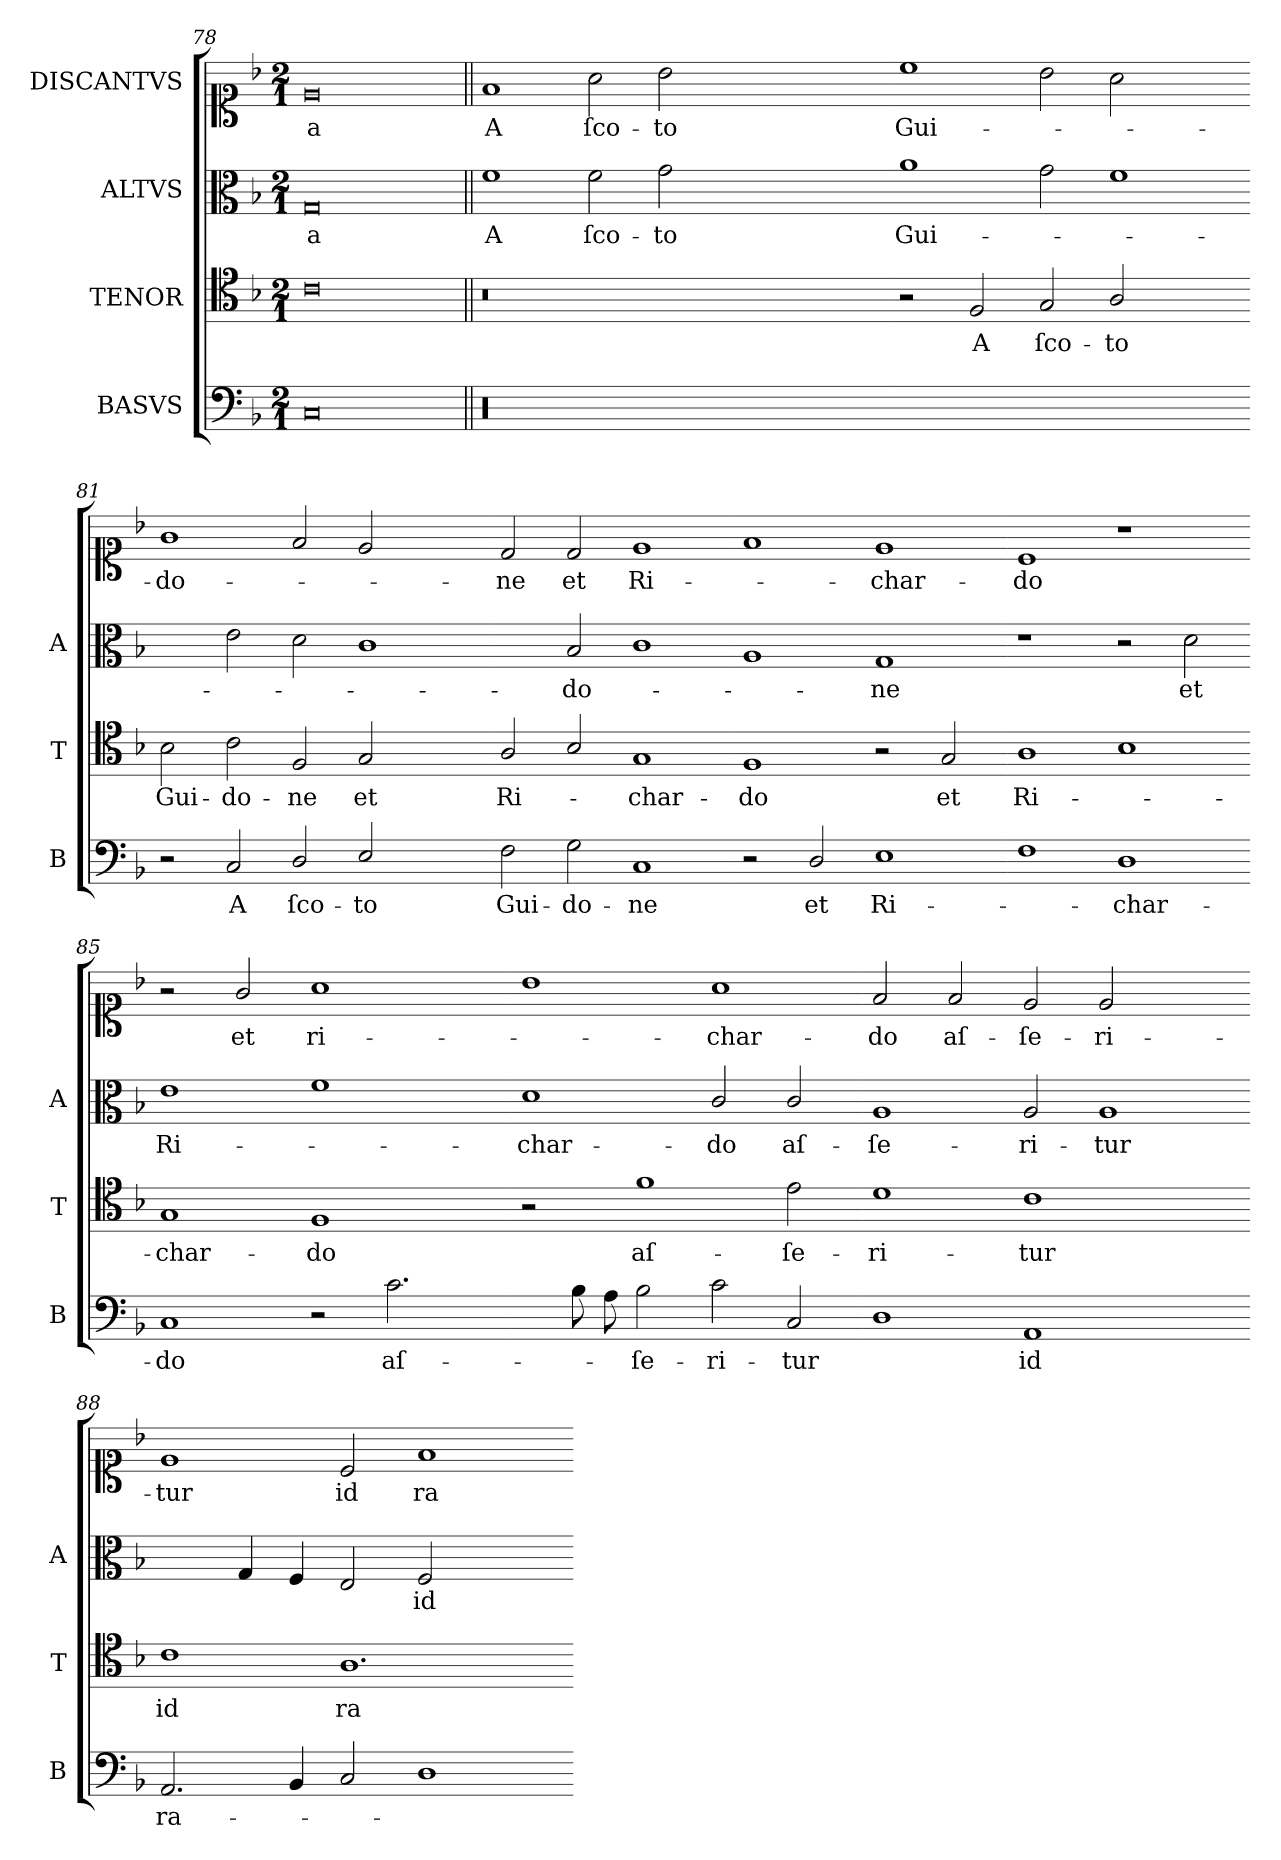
**kern	**text	**kern	**text	**kern	**text	**kern	**text
*part4	*part4	*part3	*part3	*part2	*part2	*part1	*part1
*staff4	*staff4	*staff3	*staff3	*staff2	*staff2	*staff1	*staff1
*I"BASVS	*	*I"TENOR	*	*I"ALTVS	*	*I"DISCANTVS	*
*I'B	*	*I'T	*	*I'A	*	*	*
*clefF4	*	*clefC4	*	*clefC3	*	*clefC1	*
*k[b-]	*	*k[b-]	*	*k[b-]	*	*k[b-]	*
*M2/1	*	*M2/1	*	*M2/1	*	*M2/1	*
=78	=78	=78	=78	=78	=78	=78	=78
0C	.	0c	.	0G	-a	0e	-a
=79||	=79||	=79||	=79||	=79||	=79||	=79||	=79||
00r	.	0r	.	1f	A	1f	A
.	.	.	.	2f\	ſco-	2a\	ſco-
.	.	.	.	2g\	-to	2b-\	-to
.	.	0ryy	.	0ryy	.	0ryy	.
=80-	=80-	=80-	=80-	=80-	=80-	=80-	=80-
0ryy	.	2r	.	1a	Gui-	1cc	Gui-
.	.	2F/	A	.	.	.	.
.	.	2G/	ſco-	2g\	.	2b-\	.
.	.	2A/	-to	1f\	.	2a\	.
2ryy	.	2ryy	.	.	.	2ryy	.
=81-	=81-	=81-	=81-	=81-	=81-	=81-	=81-
2r	.	2B-\	Gui-	2ryy	.	1g	-do-
2C/	A	2c\	-do-	2e\	.	.	.
2D/	ſco-	2F/	-ne	2d\	.	2f/	.
2E/	-to	2G/	et	1c\	.	2e/	.
2ryy	.	2ryy	.	.	.	2ryy	.
=82-	=82-	=82-	=82-	=82-	=82-	=82-	=82-
2F\	Gui-	2A/	Ri-	2ryy	.	2d/	-ne
2G\	-do-	2B-/	.	2B-/	-do-	2d/	et
1C	-ne	1G	-char-	1c	.	1e	Ri-
=83-	=83-	=83-	=83-	=83-	=83-	=83-	=83-
2r	.	1F	-do	1A	.	1f	.
2D/	et	.	.	.	.	.	.
1E	Ri-	2r	.	1G	-ne	1e	-char-
!	!	!	!LO:LY:i	!	!	!	!
.	.	2G/	et	.	.	.	.
=84-	=84-	=84-	=84-	=84-	=84-	=84-	=84-
!	!	!	!LO:LY:i	!	!	!	!
1F	.	1A	Ri-	1r	.	1c	-do
1D	-char-	1B-	.	2r	.	1r	.
.	.	.	.	2d\	et	.	.
=85-	=85-	=85-	=85-	=85-	=85-	=85-	=85-
!	!	!	!LO:LY:i	!	!	!	!
1C	-do	1G	-char-	1e	Ri-	2r	.
.	.	.	.	.	.	2g/	et
!	!	!	!LO:LY:i	!	!	!	!
2r	.	1F	-do	1f	.	1a	ri-
2.c\	aſ-	.	.	.	.	.	.
.	.	4ryy	.	4ryy	.	4ryy	.
=86-	=86-	=86-	=86-	=86-	=86-	=86-	=86-
4ryy	.	2r	.	1d	-char-	1b-	.
8B-\	.	.	.	.	.	.	.
8A\	.	.	.	.	.	.	.
2B-\	-ſe-	1f	aſ-	.	.	.	.
2c\	-ri-	.	.	2c/	-do	1a	-char-
2C/	-tur	2e\	-ſe-	2c/	aſ-	.	.
=87-	=87-	=87-	=87-	=87-	=87-	=87-	=87-
1D	.	1d	-ri-	1A	-ſe-	2f/	-do
.	.	.	.	.	.	2f/	aſ-
1AA	id	1c	-tur	2A/	-ri-	2e/	-ſe-
.	.	.	.	1A/	-tur	2e/	-ri-
2ryy	.	2ryy	.	.	.	2ryy	.
=88-	=88-	=88-	=88-	=88-	=88-	=88-	=88-
2.AA/	ra-	1c	id	2ryy	.	1e	-tur
.	.	.	.	4G/	.	.	.
4BB-/	.	.	.	4F/	.	.	.
2C/	.	1.A	ra-	2E/	.	2c/	id
1D\	.	.	.	2F/	id	1f/	ra-
.	.	.	.	2ryy	.	.	.
=-	=-	=-	=-	=-	=-	=-	=-
*-	*-	*-	*-	*-	*-	*-	*-
